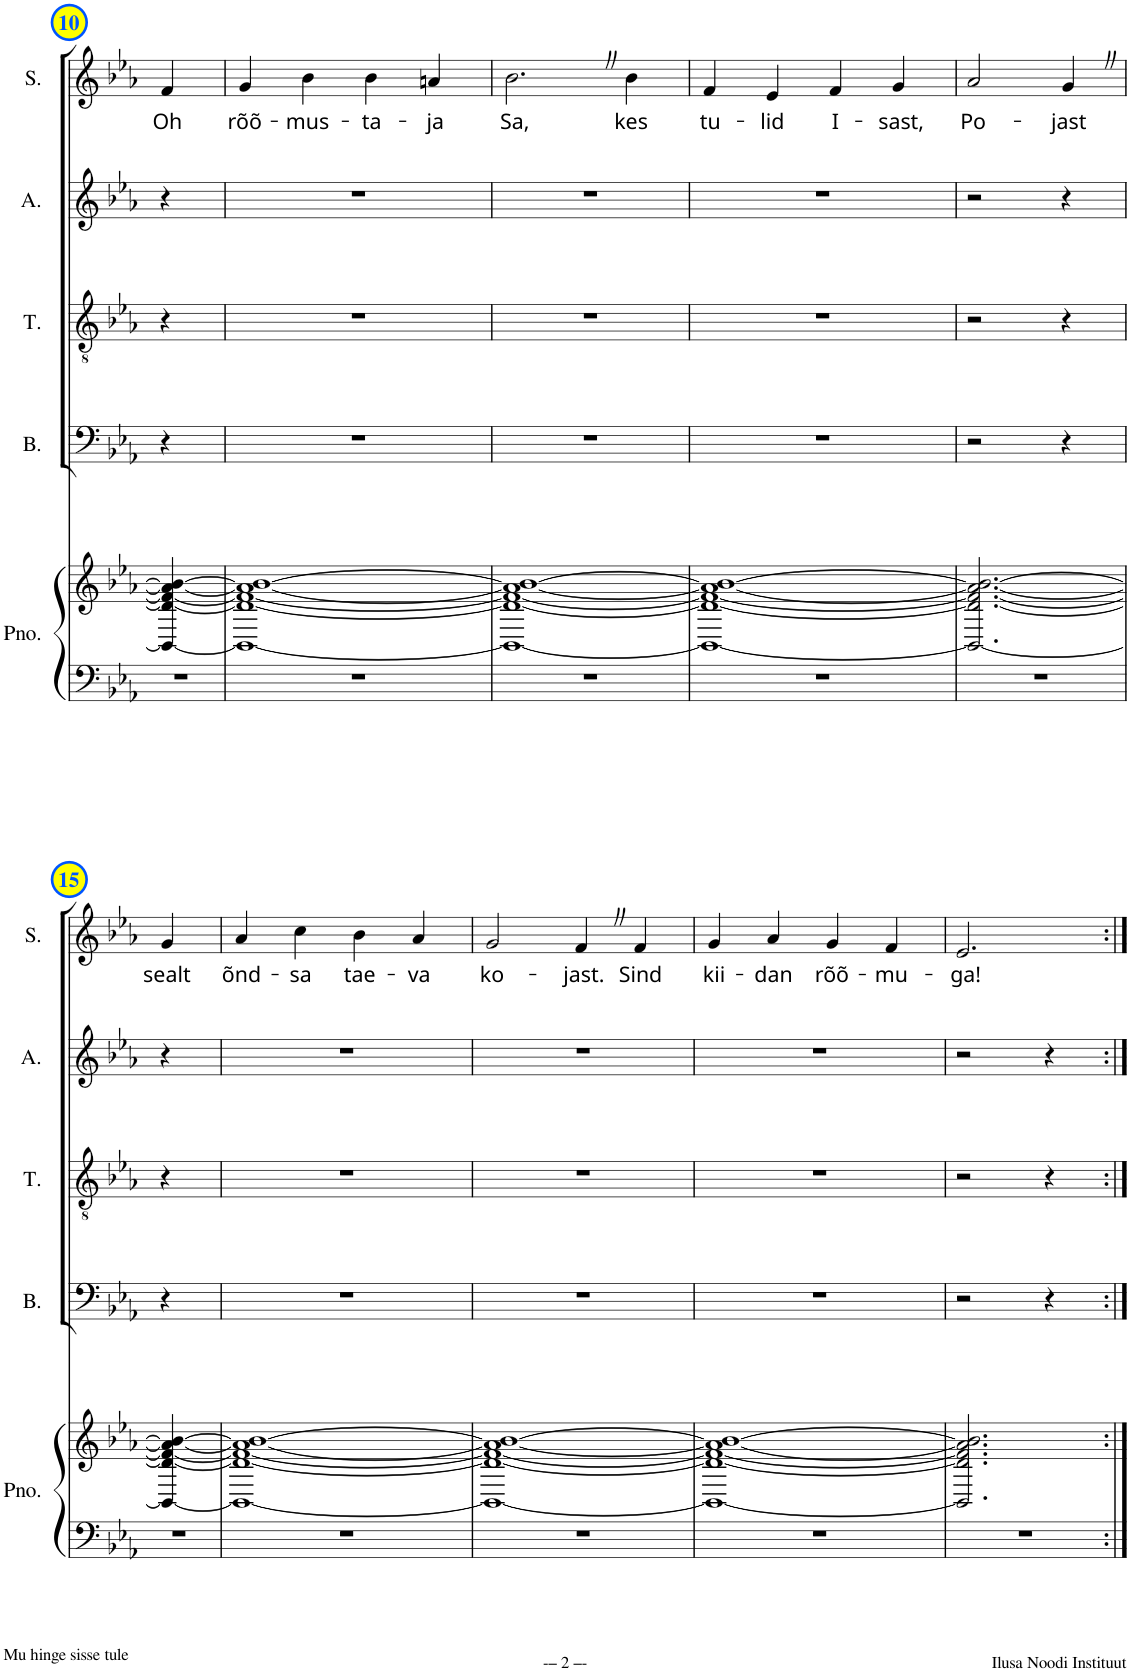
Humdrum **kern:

**kern	**kern	**kern	**kern	**kern	**kern	**text
*part5	*part5	*part4	*part3	*part2	*part1	*part1
*staff6	*staff5	*staff4	*staff3	*staff2	*staff1	*staff1
*I"Piano	*	*I"Bass	*I"Tenor	*I"Alto	*I"Soprano	*
*I'Pno.	*	*I'B.	*I'T.	*I'A.	*I'S.	*
!!LO:PB:g=z
*clefF4	*clefG2	*clefF4	*clefGv2	*clefG2	*clefG2	*
*	*	*	*	*Trd1c2	*	*
*k[b-e-a-]	*k[b-e-a-]	*k[b-e-a-]	*k[b-e-a-]	*k[b-e-a-]	*k[b-e-a-]	*
*M4/4	*M4/4	*M4/4	*M4/4	*M4/4	*M4/4	*
*met(c)	*met(c)	*met(c)	*met(c)	*met(c)	*met(c)	*
=10	=10	=10	=10	=10	=10	=10
!	!	!	!	!	!	!LO:LY:b
1r	4BB-/_ 4d/_ 4f/_ 4a-/_ 4b-/_	4r	4r	4r	4f/	Oh
.	2.ryy	2.ryy	2.ryy	2.ryy	2.ryy	.
=11	=11	=11	=11	=11	=11	=11
!	!	!	!	!	!	!LO:LY:b
1r	1BB-_ 1d_ 1f_ 1a-_ 1b-_	1r	1r	1r	4g/	rõõ-
!	!	!	!	!	!	!LO:LY:b
.	.	.	.	.	4b-\	-mus-
!	!	!	!	!	!	!LO:LY:b
.	.	.	.	.	4b-\	-ta-
!	!	!	!	!	!	!LO:LY:b
.	.	.	.	.	4an/	-ja
=12	=12	=12	=12	=12	=12	=12
!	!	!	!	!	!	!LO:LY:b
1r	1BB-_ 1d_ 1f_ 1a-_ 1b-_	1r	1r	1r	2.b-Z\	Sa,
!	!	!	!	!	!	!LO:LY:b
.	.	.	.	.	4b-\	kes
=13	=13	=13	=13	=13	=13	=13
!	!	!	!	!	!	!LO:LY:b
1r	1BB-_ 1d_ 1f_ 1a-_ 1b-_	1r	1r	1r	4f/	tu-
!	!	!	!	!	!	!LO:LY:b
.	.	.	.	.	4e-/	-lid
!	!	!	!	!	!	!LO:LY:b
.	.	.	.	.	4f/	I-
!	!	!	!	!	!	!LO:LY:b
.	.	.	.	.	4g/	-sast,
=14	=14	=14	=14	=14	=14	=14
!	!	!	!	!	!	!LO:LY:b
1r	2.BB-/_ 2.d/_ 2.f/_ 2.a-/_ 2.b-/_	2r	2r	2r	2a-/	Po-
!	!	!	!	!	!	!LO:LY:b
.	.	4r	4r	4r	4gZ/	-jast
.	4ryy	4ryy	4ryy	4ryy	4ryy	.
!!LO:LB:g=z
=15	=15	=15	=15	=15	=15	=15
!	!	!	!	!	!	!LO:LY:b
1r	4BB-/_ 4d/_ 4f/_ 4a-/_ 4b-/_	4r	4r	4r	4g/	sealt
.	2.ryy	2.ryy	2.ryy	2.ryy	2.ryy	.
=16	=16	=16	=16	=16	=16	=16
!	!	!	!	!	!	!LO:LY:b
1r	1BB-_ 1d_ 1f_ 1a-_ 1b-_	1r	1r	1r	4a-/	õnd-
!	!	!	!	!	!	!LO:LY:b
.	.	.	.	.	4cc\	-sa
!	!	!	!	!	!	!LO:LY:b
.	.	.	.	.	4b-\	tae-
!	!	!	!	!	!	!LO:LY:b
.	.	.	.	.	4a-/	-va
=17	=17	=17	=17	=17	=17	=17
!	!	!	!	!	!	!LO:LY:b
1r	1BB-_ 1d_ 1f_ 1a-_ 1b-_	1r	1r	1r	2g/	ko-
!	!	!	!	!	!	!LO:LY:b
.	.	.	.	.	4fZ/	-jast.
!	!	!	!	!	!	!LO:LY:b
.	.	.	.	.	4f/	Sind
=18	=18	=18	=18	=18	=18	=18
!	!	!	!	!	!	!LO:LY:b
1r	1BB-_ 1d_ 1f_ 1a-_ 1b-_	1r	1r	1r	4g/	kii-
!	!	!	!	!	!	!LO:LY:b
.	.	.	.	.	4a-/	-dan
!	!	!	!	!	!	!LO:LY:b
.	.	.	.	.	4g/	rõõ-
!	!	!	!	!	!	!LO:LY:b
.	.	.	.	.	4f/	-mu-
=19	=19	=19	=19	=19	=19	=19
!	!	!	!	!	!	!LO:LY:b
1r	2.BB-/] 2.d/] 2.f/] 2.a-/] 2.b-/]	2r	2r	2r	2.e-/	-ga!
.	.	4r	4r	4r	.	.
.	4ryy	4ryy	4ryy	4ryy	4ryy	.
=:|!	=:|!	=:|!	=:|!	=:|!	=:|!	=:|!
*-	*-	*-	*-	*-	*-	*-
